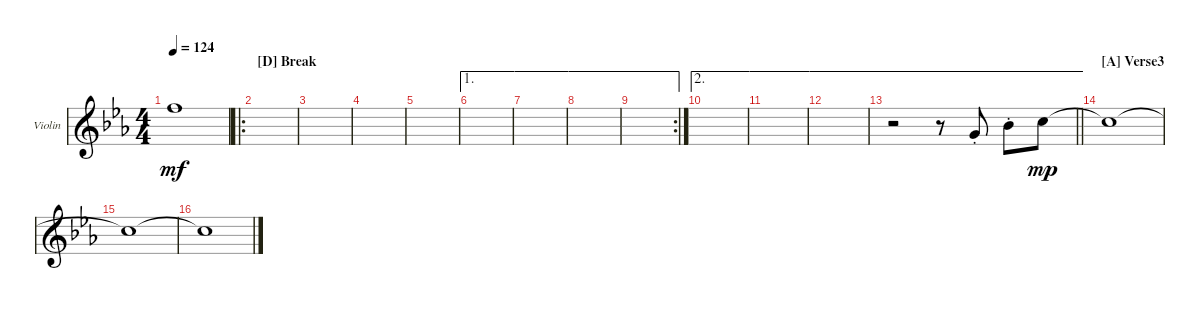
\bracketExtendMode groupsimilarinstruments
\firstSystemTrackNameOrientation horizontal
\otherSystemsTrackNameOrientation horizontal
\track ("Violinensemble" "Violin") {instrument violin}
\staff {score}
\tuning (E5 A4 D4 G3)
\ts (4 4)
\tempo 124
\clef g2
\ks cminor
15.3{t}.1{dy mf} |
\ro
\section ("D" "Break")
|
|
|
|
\ae 1
|
\ae 1
|
\ae 1
|
\ae 1
\rc 2
|
\ae 2
|
\ae 2
|
\ae 2
|
\ae 2
\barLineRight lightlight
r.2 r.8 5.3{st}.8 8.3{st}.8 10.3.8{dy mp} |
\section ("A" "Verse3")
10.3{t}.1 |
10.3{t}.1 |
10.3{t}.1
